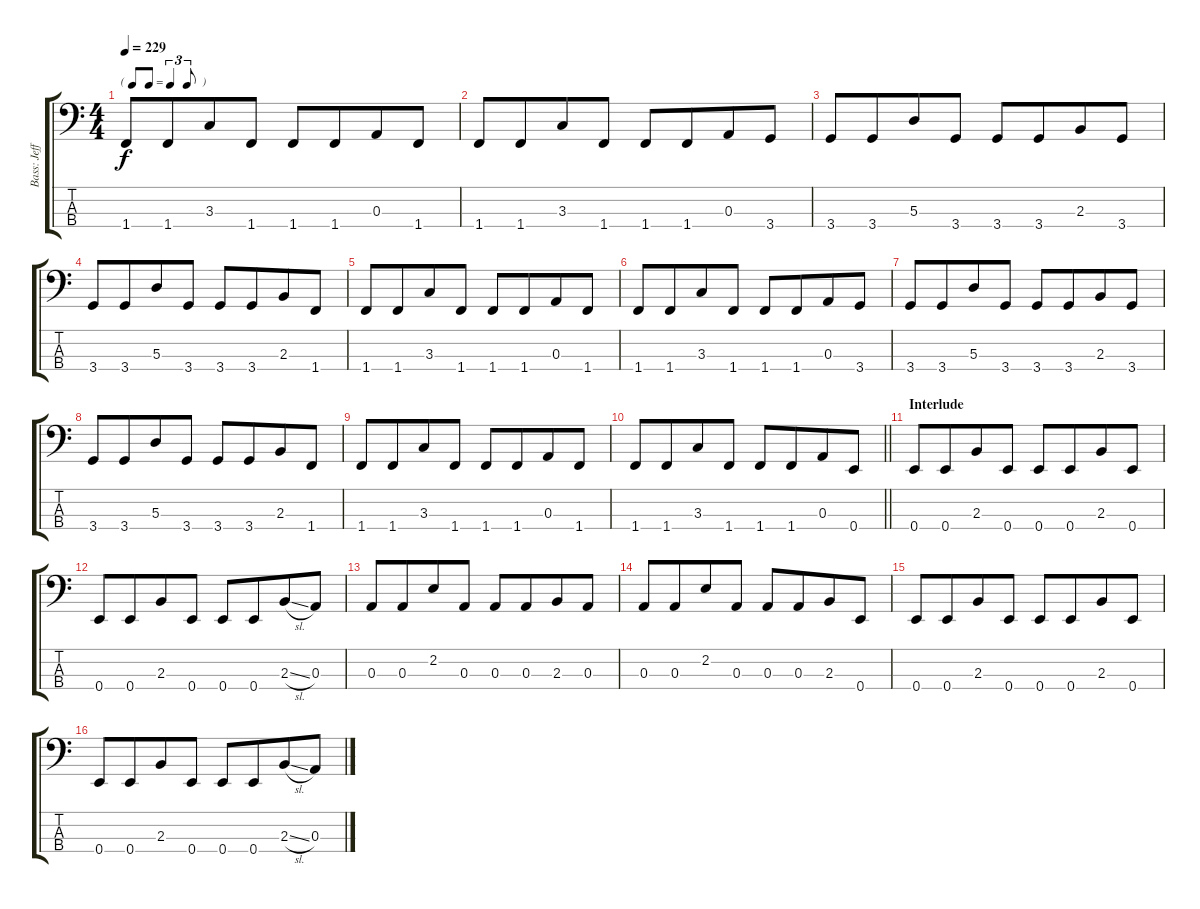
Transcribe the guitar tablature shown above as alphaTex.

\track ("Bass: Jeff" "Bass: Jeff") {instrument electricbassfinger}
\staff {score tabs}
\tuning (G2 D2 A1 E1) {hide}
\ts (4 4)
\tf triplet8th
\tempo 229
\clef f4
\ks c
1.4.8{dy f} 1.4.8{beam merge} 3.3.8 1.4.8 1.4.8 1.4.8{beam merge} 0.3.8 1.4.8 |
1.4.8 1.4.8{beam merge} 3.3.8 1.4.8 1.4.8 1.4.8{beam merge} 0.3.8 3.4.8 |
3.4.8 3.4.8{beam merge} 5.3.8 3.4.8 3.4.8 3.4.8{beam merge} 2.3.8 3.4.8 |
3.4.8 3.4.8{beam merge} 5.3.8 3.4.8 3.4.8 3.4.8{beam merge} 2.3.8 1.4.8 |
1.4.8 1.4.8{beam merge} 3.3.8 1.4.8 1.4.8 1.4.8{beam merge} 0.3.8 1.4.8 |
1.4.8 1.4.8{beam merge} 3.3.8 1.4.8 1.4.8 1.4.8{beam merge} 0.3.8 3.4.8 |
3.4.8 3.4.8{beam merge} 5.3.8 3.4.8 3.4.8 3.4.8{beam merge} 2.3.8 3.4.8 |
3.4.8 3.4.8{beam merge} 5.3.8 3.4.8 3.4.8 3.4.8{beam merge} 2.3.8 1.4.8 |
1.4.8 1.4.8{beam merge} 3.3.8 1.4.8 1.4.8 1.4.8{beam merge} 0.3.8 1.4.8 |
\barLineRight lightlight
1.4.8 1.4.8{beam merge} 3.3.8 1.4.8 1.4.8 1.4.8{beam merge} 0.3.8 0.4.8 |
\section ("" "Interlude")
0.4.8 0.4.8{beam merge} 2.3.8 0.4.8 0.4.8 0.4.8{beam merge} 2.3.8 0.4.8 |
0.4.8 0.4.8{beam merge} 2.3.8 0.4.8 0.4.8 0.4.8{beam merge} 2.3{sl}.8 0.3.8 |
0.3.8 0.3.8{beam merge} 2.2.8 0.3.8 0.3.8 0.3.8{beam merge} 2.3.8 0.3.8 |
0.3.8 0.3.8{beam merge} 2.2.8 0.3.8 0.3.8 0.3.8{beam merge} 2.3.8 0.4.8 |
0.4.8 0.4.8{beam merge} 2.3.8 0.4.8 0.4.8 0.4.8{beam merge} 2.3.8 0.4.8 |
0.4.8 0.4.8{beam merge} 2.3.8 0.4.8 0.4.8 0.4.8{beam merge} 2.3{sl}.8 0.3.8
